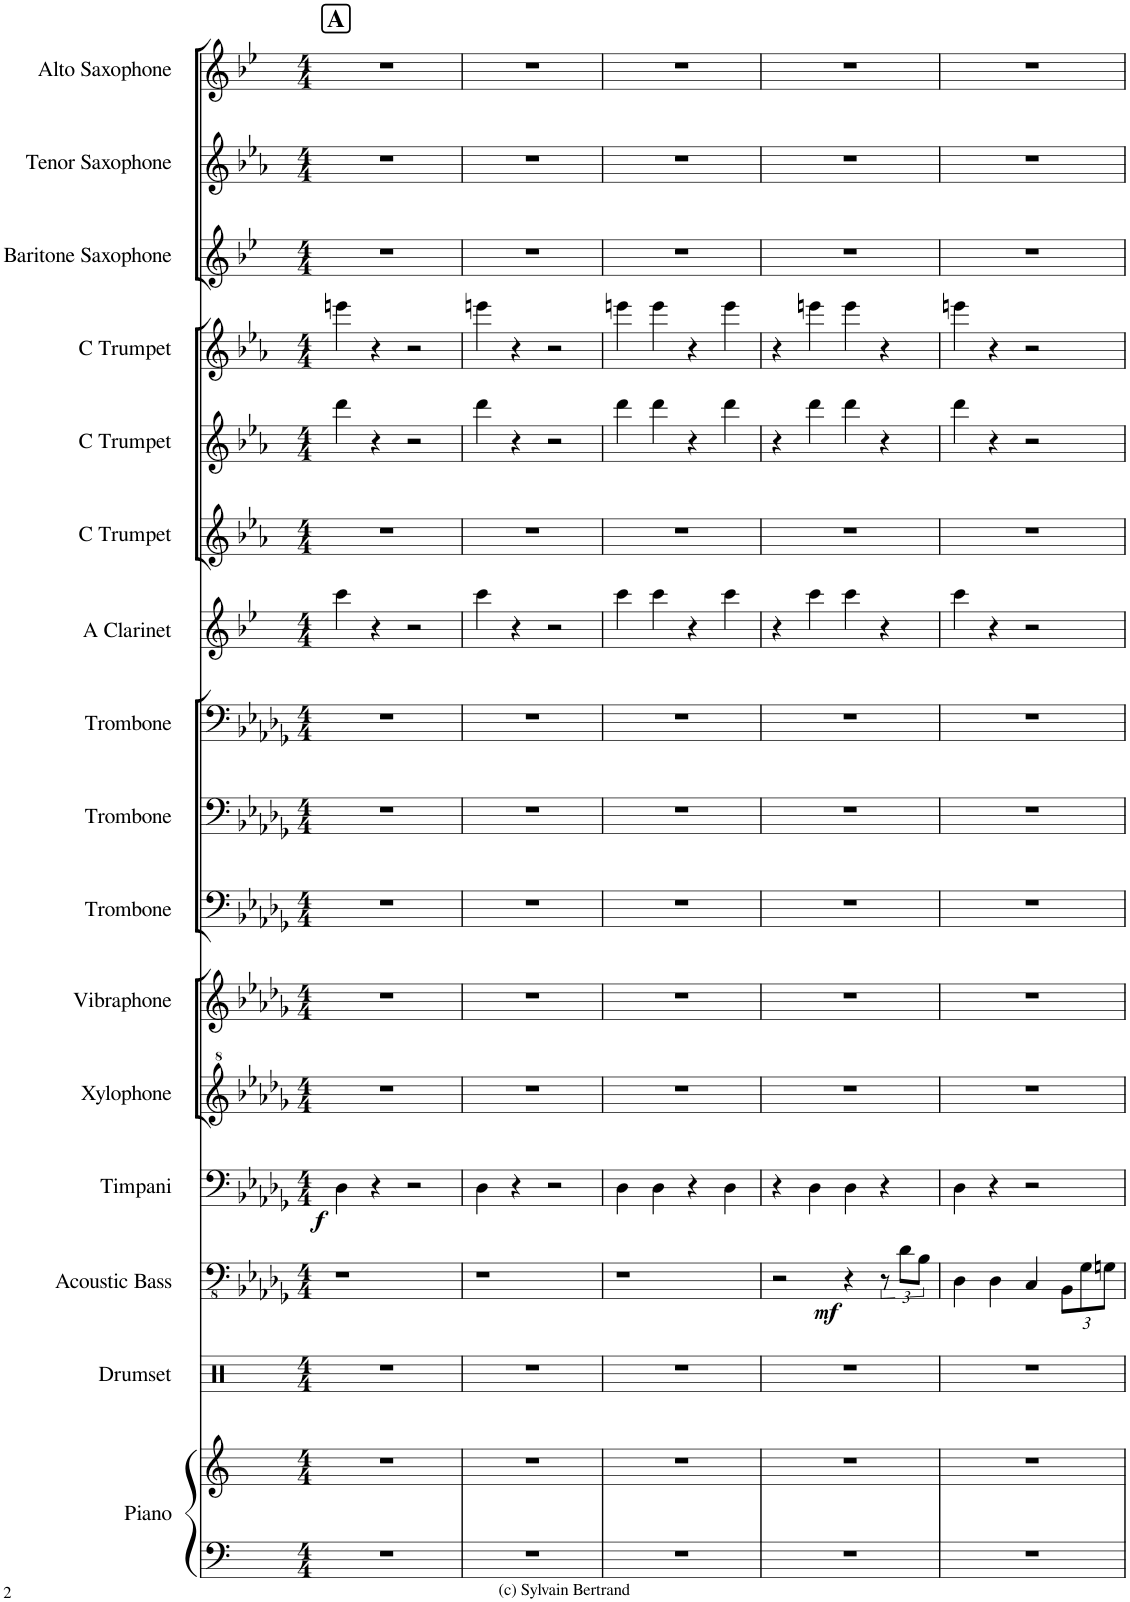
**kern	**kern	**kern	**kern	**dynam	**kern	**dynam	**kern	**kern	**kern	**kern	**kern	**kern	**kern	**kern	**kern	**kern	**kern	**kern
*part16	*part16	*part15	*part14	*part14	*part13	*part13	*part12	*part11	*part10	*part9	*part8	*part7	*part6	*part5	*part4	*part3	*part2	*part1
*staff17	*staff16	*staff15	*staff14	*staff14	*staff13	*staff13	*staff12	*staff11	*staff10	*staff9	*staff8	*staff7	*staff6	*staff5	*staff4	*staff3	*staff2	*staff1
*I"Piano	*	*I"Drumset	*I"Acoustic Bass	*	*I"Timpani	*	*I"Xylophone	*I"Vibraphone	*I"Trombone	*I"Trombone	*I"Trombone	*I"A Clarinet	*I"C Trumpet	*I"C Trumpet	*I"C Trumpet	*I"Baritone Saxophone	*I"Tenor Saxophone	*I"Alto Saxophone
*I'Pno.	*	*I'Drs.	*I'Bass	*	*I'Timp.	*	*I'Xyl.	*I'Vib.	*I'Trb.	*I'Trb.	*I'Trb.	*I'A Cl.	*I'C Tpt.	*I'C Tpt.	*I'C Tpt.	*I'Bar. Sax.	*I'T. Sax.	*I'A. Sax.
*clefF4	*clefG2	*clefX	*clefFv4	*	*clefF4	*	*clefG^2	*clefG2	*clefF4	*clefF4	*clefF4	*clefG2	*clefG2	*clefG2	*clefG2	*clefG2	*clefG2	*clefG2
*	*	*	*	*	*	*	*	*	*	*	*	*Trd2c3	*	*	*	*Trd12c21	*Trd8c14	*Trd5c9
*k[]	*k[]	*k[]	*k[b-e-a-d-g-]	*	*k[b-e-a-d-g-]	*	*k[b-e-a-d-g-]	*k[b-e-a-d-g-]	*k[b-e-a-d-g-]	*k[b-e-a-d-g-]	*k[b-e-a-d-g-]	*k[b-e-]	*k[b-e-a-]	*k[b-e-a-]	*k[b-e-a-]	*k[b-e-]	*k[b-e-a-]	*k[b-e-]
*M4/4	*M4/4	*M4/4	*M4/4	*	*M4/4	*	*M4/4	*M4/4	*M4/4	*M4/4	*M4/4	*M4/4	*M4/4	*M4/4	*M4/4	*M4/4	*M4/4	*M4/4
=1	=1	=1	=1	=1	=1	=1	=1	=1	=1	=1	=1	=1	=1	=1	=1	=1	=1	=1
!	!	!	!	!	!	!	!	!	!	!	!	!	!	!	!	!	!	!LO:TX:a:B:t=A
!	!	!	!	!	!	!LO:DY:b	!	!	!	!	!	!	!	!	!	!	!	!
1r	1r	1r	1r	.	4D-\	f	1r	1r	1r	1r	1r	4ccc\	1r	4ddd\	4eeen\	1r	1r	1r
.	.	.	.	.	4r	.	.	.	.	.	.	4r	.	4r	4r	.	.	.
.	.	.	.	.	2r	.	.	.	.	.	.	2r	.	2r	2r	.	.	.
=2	=2	=2	=2	=2	=2	=2	=2	=2	=2	=2	=2	=2	=2	=2	=2	=2	=2	=2
1r	1r	1r	1r	.	4D-\	.	1r	1r	1r	1r	1r	4ccc\	1r	4ddd\	4eeen\	1r	1r	1r
.	.	.	.	.	4r	.	.	.	.	.	.	4r	.	4r	4r	.	.	.
.	.	.	.	.	2r	.	.	.	.	.	.	2r	.	2r	2r	.	.	.
=3	=3	=3	=3	=3	=3	=3	=3	=3	=3	=3	=3	=3	=3	=3	=3	=3	=3	=3
1r	1r	1r	1r	.	4D-\	.	1r	1r	1r	1r	1r	4ccc\	1r	4ddd\	4eeen\	1r	1r	1r
.	.	.	.	.	4D-\	.	.	.	.	.	.	4ccc\	.	4ddd\	4eee\	.	.	.
.	.	.	.	.	4r	.	.	.	.	.	.	4r	.	4r	4r	.	.	.
.	.	.	.	.	4D-\	.	.	.	.	.	.	4ccc\	.	4ddd\	4eee\	.	.	.
=4	=4	=4	=4	=4	=4	=4	=4	=4	=4	=4	=4	=4	=4	=4	=4	=4	=4	=4
1r	1r	1r	2r	.	4r	.	1r	1r	1r	1r	1r	4r	1r	4r	4r	1r	1r	1r
.	.	.	.	.	4D-\	.	.	.	.	.	.	4ccc\	.	4ddd\	4eeen\	.	.	.
!	!	!	!	!LO:DY:b	!	!	!	!	!	!	!	!	!	!	!	!	!	!
.	.	.	4r	mf	4D-\	.	.	.	.	.	.	4ccc\	.	4ddd\	4eee\	.	.	.
.	.	.	12r	.	4r	.	.	.	.	.	.	4r	.	4r	4r	.	.	.
.	.	.	12D-\L	.	.	.	.	.	.	.	.	.	.	.	.	.	.	.
.	.	.	12BB-\J	.	.	.	.	.	.	.	.	.	.	.	.	.	.	.
=5	=5	=5	=5	=5	=5	=5	=5	=5	=5	=5	=5	=5	=5	=5	=5	=5	=5	=5
1r	1r	1r	4DD-\	.	4D-\	.	1r	1r	1r	1r	1r	4ccc\	1r	4ddd\	4eeen\	1r	1r	1r
.	.	.	4DD-\	.	4r	.	.	.	.	.	.	4r	.	4r	4r	.	.	.
.	.	.	4CC/	.	2r	.	.	.	.	.	.	2r	.	2r	2r	.	.	.
*	*	*	*Xbrackettup	*	*	*	*	*	*	*	*	*	*	*	*	*	*	*
.	.	.	12BBB-\L	.	.	.	.	.	.	.	.	.	.	.	.	.	.	.
.	.	.	12GG-\	.	.	.	.	.	.	.	.	.	.	.	.	.	.	.
.	.	.	12GGn\J	.	.	.	.	.	.	.	.	.	.	.	.	.	.	.
=	=	=	=	=	=	=	=	=	=	=	=	=	=	=	=	=	=	=
*-	*-	*-	*-	*-	*-	*-	*-	*-	*-	*-	*-	*-	*-	*-	*-	*-	*-	*-
